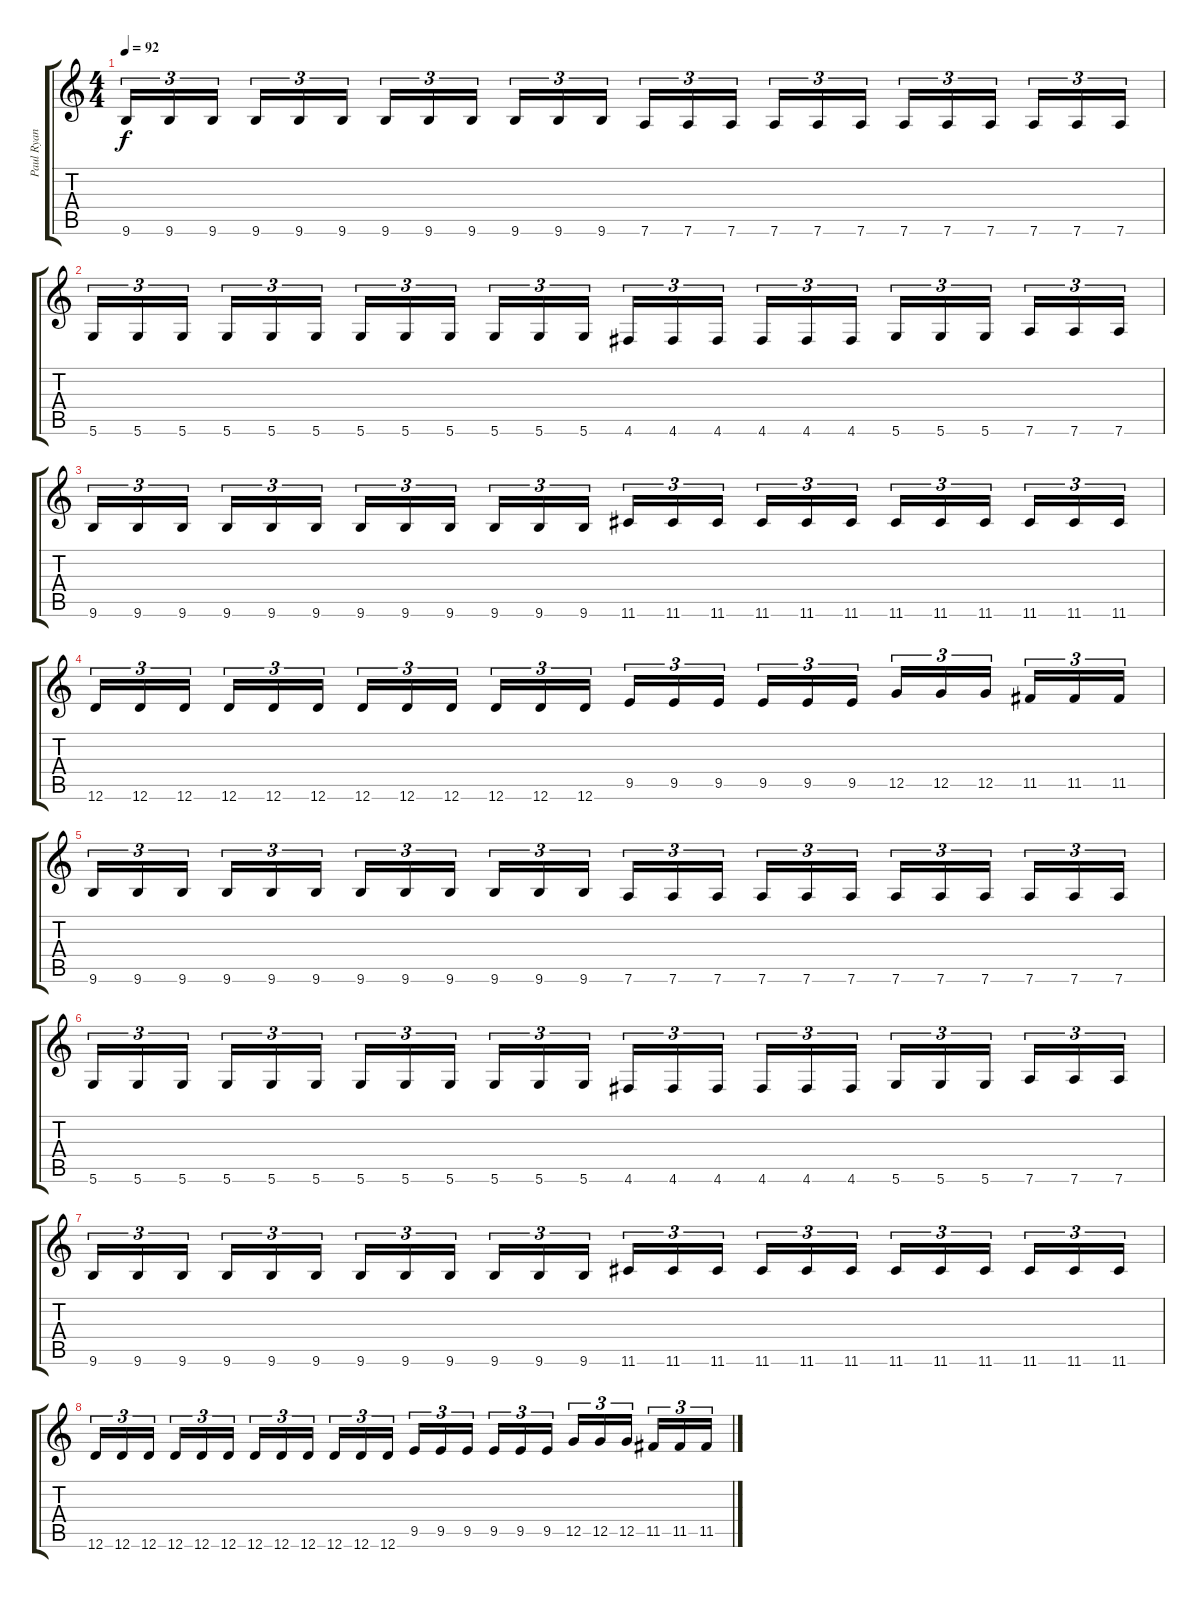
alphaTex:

\track ("Paul Ryan (Guitar)" "Paul Ryan ") {instrument distortionguitar}
\staff {score tabs}
\tuning (D4 A3 F3 C3 G2 D2) {hide}
\ts (4 4)
\tempo 92
\clef g2
\ks c
9.6.16{tu (3 2) dy f} 9.6.16{tu (3 2)} 9.6.16{tu (3 2)} 9.6.16{tu (3 2)} 9.6.16{tu (3 2)} 9.6.16{tu (3 2)} 9.6.16{tu (3 2)} 9.6.16{tu (3 2)} 9.6.16{tu (3 2)} 9.6.16{tu (3 2)} 9.6.16{tu (3 2)} 9.6.16{tu (3 2)} 7.6.16{tu (3 2)} 7.6.16{tu (3 2)} 7.6.16{tu (3 2)} 7.6.16{tu (3 2)} 7.6.16{tu (3 2)} 7.6.16{tu (3 2)} 7.6.16{tu (3 2)} 7.6.16{tu (3 2)} 7.6.16{tu (3 2)} 7.6.16{tu (3 2)} 7.6.16{tu (3 2)} 7.6.16{tu (3 2)} |
5.6.16{tu (3 2)} 5.6.16{tu (3 2)} 5.6.16{tu (3 2)} 5.6.16{tu (3 2)} 5.6.16{tu (3 2)} 5.6.16{tu (3 2)} 5.6.16{tu (3 2)} 5.6.16{tu (3 2)} 5.6.16{tu (3 2)} 5.6.16{tu (3 2)} 5.6.16{tu (3 2)} 5.6.16{tu (3 2)} 4.6.16{tu (3 2)} 4.6.16{tu (3 2)} 4.6.16{tu (3 2)} 4.6.16{tu (3 2)} 4.6.16{tu (3 2)} 4.6.16{tu (3 2)} 5.6.16{tu (3 2)} 5.6.16{tu (3 2)} 5.6.16{tu (3 2)} 7.6.16{tu (3 2)} 7.6.16{tu (3 2)} 7.6.16{tu (3 2)} |
9.6.16{tu (3 2)} 9.6.16{tu (3 2)} 9.6.16{tu (3 2)} 9.6.16{tu (3 2)} 9.6.16{tu (3 2)} 9.6.16{tu (3 2)} 9.6.16{tu (3 2)} 9.6.16{tu (3 2)} 9.6.16{tu (3 2)} 9.6.16{tu (3 2)} 9.6.16{tu (3 2)} 9.6.16{tu (3 2)} 11.6.16{tu (3 2)} 11.6.16{tu (3 2)} 11.6.16{tu (3 2)} 11.6.16{tu (3 2)} 11.6.16{tu (3 2)} 11.6.16{tu (3 2)} 11.6.16{tu (3 2)} 11.6.16{tu (3 2)} 11.6.16{tu (3 2)} 11.6.16{tu (3 2)} 11.6.16{tu (3 2)} 11.6.16{tu (3 2)} |
12.6.16{tu (3 2)} 12.6.16{tu (3 2)} 12.6.16{tu (3 2)} 12.6.16{tu (3 2)} 12.6.16{tu (3 2)} 12.6.16{tu (3 2)} 12.6.16{tu (3 2)} 12.6.16{tu (3 2)} 12.6.16{tu (3 2)} 12.6.16{tu (3 2)} 12.6.16{tu (3 2)} 12.6.16{tu (3 2)} 9.5.16{tu (3 2)} 9.5.16{tu (3 2)} 9.5.16{tu (3 2)} 9.5.16{tu (3 2)} 9.5.16{tu (3 2)} 9.5.16{tu (3 2)} 12.5.16{tu (3 2)} 12.5.16{tu (3 2)} 12.5.16{tu (3 2)} 11.5.16{tu (3 2)} 11.5.16{tu (3 2)} 11.5.16{tu (3 2)} |
9.6.16{tu (3 2)} 9.6.16{tu (3 2)} 9.6.16{tu (3 2)} 9.6.16{tu (3 2)} 9.6.16{tu (3 2)} 9.6.16{tu (3 2)} 9.6.16{tu (3 2)} 9.6.16{tu (3 2)} 9.6.16{tu (3 2)} 9.6.16{tu (3 2)} 9.6.16{tu (3 2)} 9.6.16{tu (3 2)} 7.6.16{tu (3 2)} 7.6.16{tu (3 2)} 7.6.16{tu (3 2)} 7.6.16{tu (3 2)} 7.6.16{tu (3 2)} 7.6.16{tu (3 2)} 7.6.16{tu (3 2)} 7.6.16{tu (3 2)} 7.6.16{tu (3 2)} 7.6.16{tu (3 2)} 7.6.16{tu (3 2)} 7.6.16{tu (3 2)} |
5.6.16{tu (3 2)} 5.6.16{tu (3 2)} 5.6.16{tu (3 2)} 5.6.16{tu (3 2)} 5.6.16{tu (3 2)} 5.6.16{tu (3 2)} 5.6.16{tu (3 2)} 5.6.16{tu (3 2)} 5.6.16{tu (3 2)} 5.6.16{tu (3 2)} 5.6.16{tu (3 2)} 5.6.16{tu (3 2)} 4.6.16{tu (3 2)} 4.6.16{tu (3 2)} 4.6.16{tu (3 2)} 4.6.16{tu (3 2)} 4.6.16{tu (3 2)} 4.6.16{tu (3 2)} 5.6.16{tu (3 2)} 5.6.16{tu (3 2)} 5.6.16{tu (3 2)} 7.6.16{tu (3 2)} 7.6.16{tu (3 2)} 7.6.16{tu (3 2)} |
9.6.16{tu (3 2)} 9.6.16{tu (3 2)} 9.6.16{tu (3 2)} 9.6.16{tu (3 2)} 9.6.16{tu (3 2)} 9.6.16{tu (3 2)} 9.6.16{tu (3 2)} 9.6.16{tu (3 2)} 9.6.16{tu (3 2)} 9.6.16{tu (3 2)} 9.6.16{tu (3 2)} 9.6.16{tu (3 2)} 11.6.16{tu (3 2)} 11.6.16{tu (3 2)} 11.6.16{tu (3 2)} 11.6.16{tu (3 2)} 11.6.16{tu (3 2)} 11.6.16{tu (3 2)} 11.6.16{tu (3 2)} 11.6.16{tu (3 2)} 11.6.16{tu (3 2)} 11.6.16{tu (3 2)} 11.6.16{tu (3 2)} 11.6.16{tu (3 2)} |
12.6.16{tu (3 2)} 12.6.16{tu (3 2)} 12.6.16{tu (3 2)} 12.6.16{tu (3 2)} 12.6.16{tu (3 2)} 12.6.16{tu (3 2)} 12.6.16{tu (3 2)} 12.6.16{tu (3 2)} 12.6.16{tu (3 2)} 12.6.16{tu (3 2)} 12.6.16{tu (3 2)} 12.6.16{tu (3 2)} 9.5.16{tu (3 2)} 9.5.16{tu (3 2)} 9.5.16{tu (3 2)} 9.5.16{tu (3 2)} 9.5.16{tu (3 2)} 9.5.16{tu (3 2)} 12.5.16{tu (3 2)} 12.5.16{tu (3 2)} 12.5.16{tu (3 2)} 11.5.16{tu (3 2)} 11.5.16{tu (3 2)} 11.5.16{tu (3 2)}
